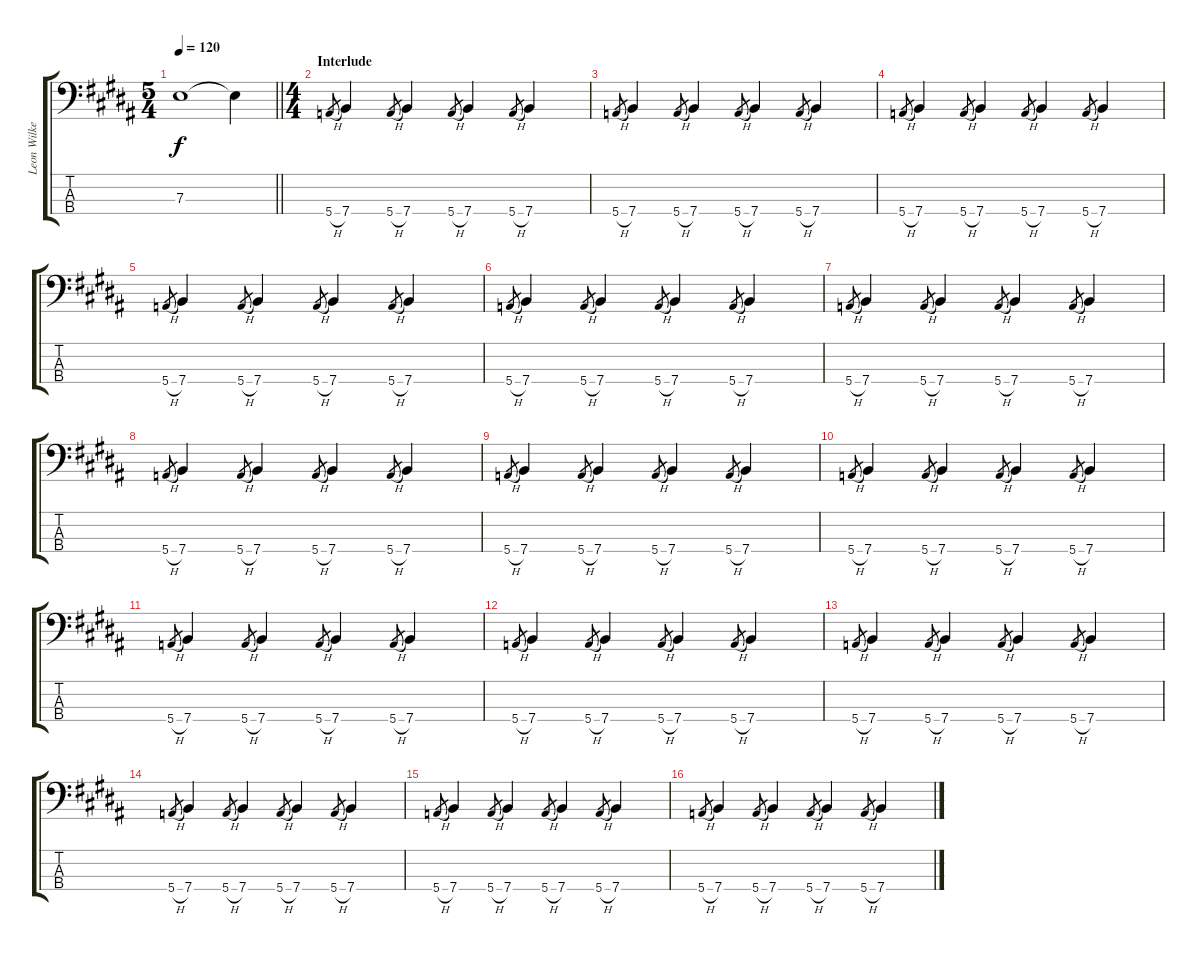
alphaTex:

\track ("Leon Wilkeson - Bass Guitar" "Leon Wilke") {instrument electricbasspick}
\staff {score tabs}
\tuning (G2 D2 A1 E1) {hide}
\ts (5 4)
\tempo 120
\clef f4
\barLineRight lightlight
\ks b
7.3.1{dy f} 7.3{t}.4 |
\ts (4 4)
\section ("" "Interlude")
5.4{h}.8{gr} 7.4.4 5.4{h}.8{gr} 7.4.4 5.4{h}.8{gr} 7.4.4 5.4{h}.8{gr} 7.4.4 |
5.4{h}.8{gr} 7.4.4 5.4{h}.8{gr} 7.4.4 5.4{h}.8{gr} 7.4.4 5.4{h}.8{gr} 7.4.4 |
5.4{h}.8{gr} 7.4.4 5.4{h}.8{gr} 7.4.4 5.4{h}.8{gr} 7.4.4 5.4{h}.8{gr} 7.4.4 |
5.4{h}.8{gr} 7.4.4 5.4{h}.8{gr} 7.4.4 5.4{h}.8{gr} 7.4.4 5.4{h}.8{gr} 7.4.4 |
5.4{h}.8{gr} 7.4.4 5.4{h}.8{gr} 7.4.4 5.4{h}.8{gr} 7.4.4 5.4{h}.8{gr} 7.4.4 |
5.4{h}.8{gr} 7.4.4 5.4{h}.8{gr} 7.4.4 5.4{h}.8{gr} 7.4.4 5.4{h}.8{gr} 7.4.4 |
5.4{h}.8{gr} 7.4.4 5.4{h}.8{gr} 7.4.4 5.4{h}.8{gr} 7.4.4 5.4{h}.8{gr} 7.4.4 |
5.4{h}.8{gr} 7.4.4 5.4{h}.8{gr} 7.4.4 5.4{h}.8{gr} 7.4.4 5.4{h}.8{gr} 7.4.4 |
5.4{h}.8{gr} 7.4.4 5.4{h}.8{gr} 7.4.4 5.4{h}.8{gr} 7.4.4 5.4{h}.8{gr} 7.4.4 |
5.4{h}.8{gr} 7.4.4 5.4{h}.8{gr} 7.4.4 5.4{h}.8{gr} 7.4.4 5.4{h}.8{gr} 7.4.4 |
5.4{h}.8{gr} 7.4.4 5.4{h}.8{gr} 7.4.4 5.4{h}.8{gr} 7.4.4 5.4{h}.8{gr} 7.4.4 |
5.4{h}.8{gr} 7.4.4 5.4{h}.8{gr} 7.4.4 5.4{h}.8{gr} 7.4.4 5.4{h}.8{gr} 7.4.4 |
5.4{h}.8{gr} 7.4.4 5.4{h}.8{gr} 7.4.4 5.4{h}.8{gr} 7.4.4 5.4{h}.8{gr} 7.4.4 |
5.4{h}.8{gr} 7.4.4 5.4{h}.8{gr} 7.4.4 5.4{h}.8{gr} 7.4.4 5.4{h}.8{gr} 7.4.4 |
5.4{h}.8{gr} 7.4.4 5.4{h}.8{gr} 7.4.4 5.4{h}.8{gr} 7.4.4 5.4{h}.8{gr} 7.4.4
